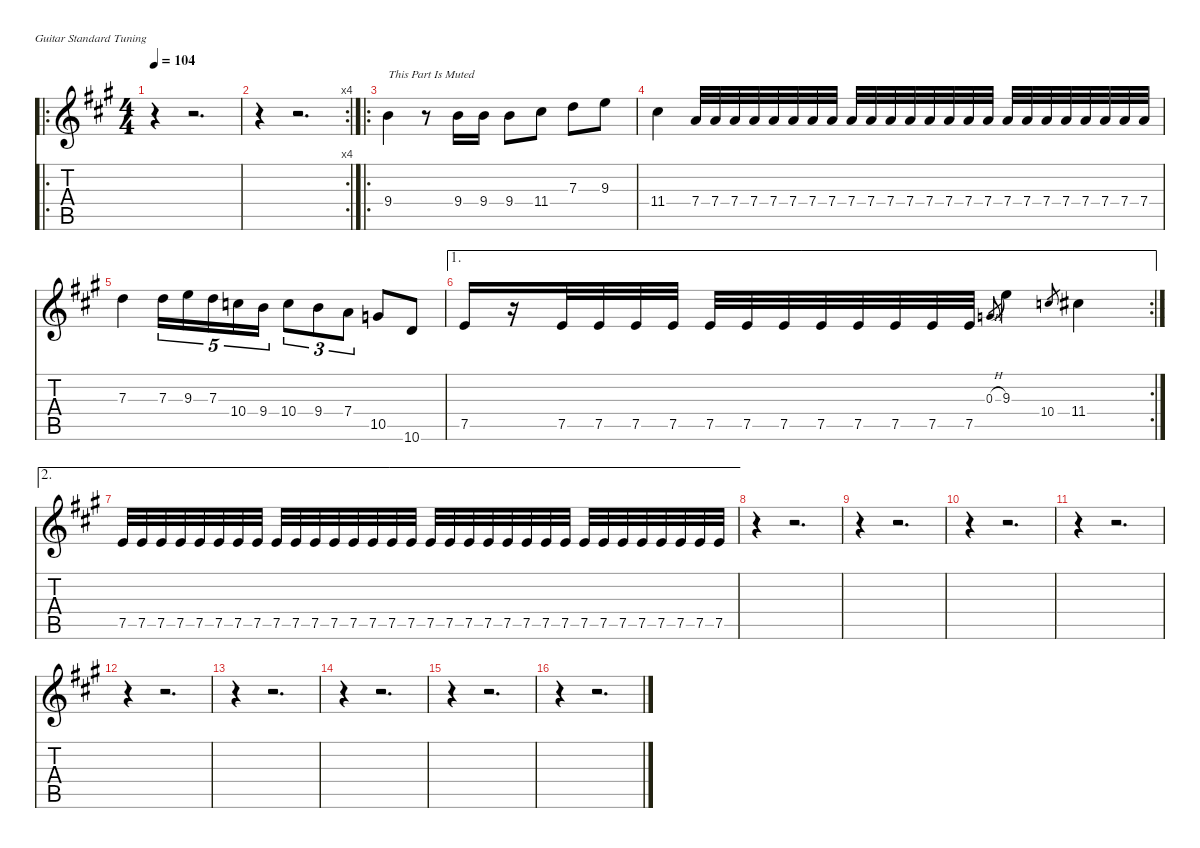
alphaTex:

\defaultSystemsLayout 4
\hideDynamics
\bracketExtendMode nobrackets
\singleTrackTrackNamePolicy hidden
\multiTrackTrackNamePolicy hidden
\otherSystemsTrackNameOrientation horizontal
\track ("Guitar Six" "el.guit.") {instrument electricguitarclean}
\staff {score tabs}
\tuning (E4 B3 G3 D3 A2 E2)
\ro
\ts (4 4)
\tempo 104
\clef g2
\ks a
r.4{dy f instrument electricguitarclean beam Down} r.2{d beam Down} |
\rc 4
r.4{beam Down} r.2{d beam Down} |
\ro
9.4{acc forcenatural}.4{txt "This Part Is Muted" instrument electricguitarmuted beam Down} r.8{beam Down} 9.4{acc forcenatural}.16{beam Up} 9.4{acc forcenatural}.16{beam Up} 9.4{acc forcenatural}.8{beam Down} 11.4{acc #}.8{beam Down} 7.3{acc forcenatural}.8{beam Down} 9.3{acc forcenatural}.8{beam Down} |
11.4{acc #}.4{beam Down} 7.4{acc forcenatural}.32{beam Up} 7.4{acc forcenatural}.32{beam Up} 7.4{acc forcenatural}.32{beam Up} 7.4{acc forcenatural}.32{beam Up} 7.4{acc forcenatural}.32{beam Up} 7.4{acc forcenatural}.32{beam Up} 7.4{acc forcenatural}.32{beam Up} 7.4{acc forcenatural}.32{beam Up} 7.4{acc forcenatural}.32{beam Up} 7.4{acc forcenatural}.32{beam Up} 7.4{acc forcenatural}.32{beam Up} 7.4{acc forcenatural}.32{beam Up} 7.4{acc forcenatural}.32{beam Up} 7.4{acc forcenatural}.32{beam Up} 7.4{acc forcenatural}.32{beam Up} 7.4{acc forcenatural}.32{beam Up} 7.4{acc forcenatural}.32{beam Up} 7.4{acc forcenatural}.32{beam Up} 7.4{acc forcenatural}.32{beam Up} 7.4{acc forcenatural}.32{beam Up} 7.4{acc forcenatural}.32{beam Up} 7.4{acc forcenatural}.32{beam Up} 7.4{acc forcenatural}.32{beam Up} 7.4{acc forcenatural}.32{beam Up} |
7.3{acc forcenatural}.4{beam Down} 7.3{acc forcenatural}.16{tu (5 4) beam Down} 9.3{acc forcenatural}.16{tu (5 4) beam Down} 7.3{acc forcenatural}.16{tu (5 4) beam Down} 10.4{acc forcenatural}.16{tu (5 4) beam Down} 9.4{acc forcenatural}.16{tu (5 4) beam Down} 10.4{acc forcenatural}.8{tu (3 2) beam Down} 9.4{acc forcenatural}.8{tu (3 2) beam Down} 7.4{acc forcenatural}.8{tu (3 2) beam Down} 10.5{acc forcenatural}.8{beam Up} 10.6{acc forcenatural}.8{beam Up} |
\ae 1
\rc 2
7.5{acc forcenatural}.16{dy fff beam Up} r.16{beam Up} 7.5{acc forcenatural}.32{dy f beam Up} 7.5{acc forcenatural}.32{beam Up} 7.5{acc forcenatural}.32{beam Up} 7.5{acc forcenatural}.32{beam Up} 7.5{acc forcenatural}.32{beam Up} 7.5{acc forcenatural}.32{beam Up} 7.5{acc forcenatural}.32{beam Up} 7.5{acc forcenatural}.32{beam Up} 7.5{acc forcenatural}.32{beam Up} 7.5{acc forcenatural}.32{beam Up} 7.5{acc forcenatural}.32{beam Up} 7.5{acc forcenatural}.32{beam Up} 0.3{h acc forcenatural}.8{gr dy mf beam Up} 9.3{acc forcenatural}.4{dy f beam Down} 10.4{acc forcenatural}.8{gr dy mf beam Up} 11.4{acc #}.4{dy f beam Down} |
\ae 2
7.5{acc forcenatural}.32{beam Up} 7.5{acc forcenatural}.32{beam Up} 7.5{acc forcenatural}.32{beam Up} 7.5{acc forcenatural}.32{beam Up} 7.5{acc forcenatural}.32{beam Up} 7.5{acc forcenatural}.32{beam Up} 7.5{acc forcenatural}.32{beam Up} 7.5{acc forcenatural}.32{beam Up} 7.5{acc forcenatural}.32{beam Up} 7.5{acc forcenatural}.32{beam Up} 7.5{acc forcenatural}.32{beam Up} 7.5{acc forcenatural}.32{beam Up} 7.5{acc forcenatural}.32{beam Up} 7.5{acc forcenatural}.32{beam Up} 7.5{acc forcenatural}.32{beam Up} 7.5{acc forcenatural}.32{beam Up} 7.5{acc forcenatural}.32{beam Up} 7.5{acc forcenatural}.32{beam Up} 7.5{acc forcenatural}.32{beam Up} 7.5{acc forcenatural}.32{beam Up} 7.5{acc forcenatural}.32{beam Up} 7.5{acc forcenatural}.32{beam Up} 7.5{acc forcenatural}.32{beam Up} 7.5{acc forcenatural}.32{beam Up} 7.5{acc forcenatural}.32{beam Up} 7.5{acc forcenatural}.32{beam Up} 7.5{acc forcenatural}.32{beam Up} 7.5{acc forcenatural}.32{beam Up} 7.5{acc forcenatural}.32{beam Up} 7.5{acc forcenatural}.32{beam Up} 7.5{acc forcenatural}.32{beam Up} 7.5{acc forcenatural}.32{beam Up} |
r.4{beam Down} r.2{d beam Down} |
r.4{beam Down} r.2{d beam Down} |
r.4{beam Down} r.2{d beam Down} |
r.4{beam Down} r.2{d beam Down} |
r.4{beam Down} r.2{d beam Down} |
r.4{beam Down} r.2{d beam Down} |
r.4{beam Down} r.2{d beam Down} |
r.4{beam Down} r.2{d beam Down} |
r.4{beam Down} r.2{d beam Down}
